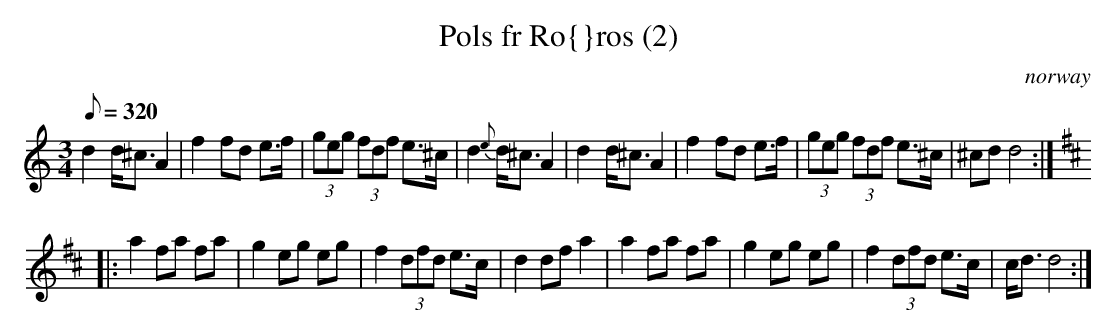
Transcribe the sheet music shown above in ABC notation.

X:1
T:Pols fr R\o{}ros (2)
O:norway
M:3/4
Q:1/8=320
K:DDor
d2 d<^c A2|f2 fd e>f|\
(3geg (3fdf e>^c|d2 {e}d<^c A2|\
d2 d<^c A2|f2 fd e>f|\
(3geg (3fdf e>^c|^cd d4:|
|:\
K:D
a2 fa fa|g2 eg eg|f2 (3dfd e>c|d2 df a2|\
a2 fa fa|g2 eg eg|f2 (3dfd e>c|c<d d4:|
